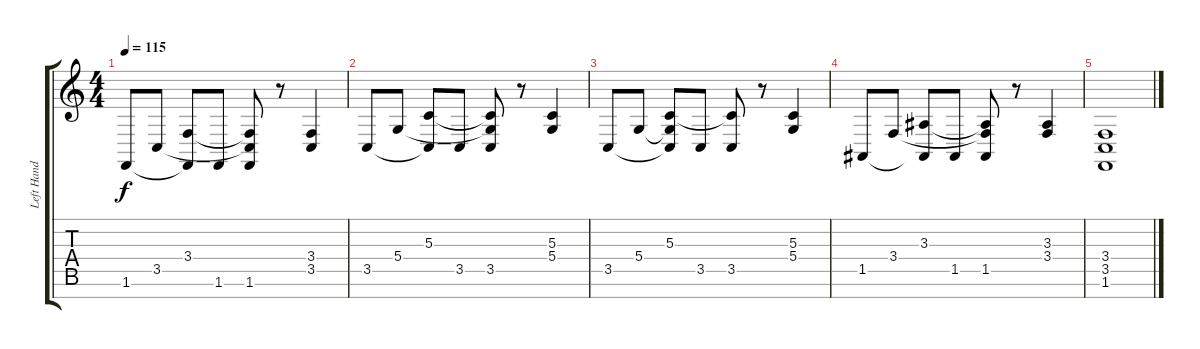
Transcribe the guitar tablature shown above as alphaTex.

\track ("Left Hand" "Left Hand") {instrument acousticgrandpiano}
\staff {score tabs}
\tuning (E4 B3 G3 D3 A2 E2 B1) {hide}
\ts (4 4)
\tempo 115
\clef g2
\ks c
1.6.8{dy f} 3.5.8 (3.4 1.6{t}).8 1.6.8 (3.4{t} 3.5{t} 1.6).8 r.8 (3.4 3.5).4 |
3.5.8 5.4.8 (5.3 3.5{t}).8 3.5.8 (5.3{t} 5.4{t} 3.5).8 r.8 (5.3 5.4).4 |
3.5.8 5.4.8 (5.3 5.4{t} 3.5{t}).8 3.5.8 (5.3{t} 3.5).8 r.8 (5.3 5.4).4 |
1.5.8 3.4.8 (3.3 1.5{t}).8 1.5.8 (3.3{t} 3.4{t} 1.5).8 r.8 (3.3 3.4).4 |
(3.4 3.5 1.6).1
